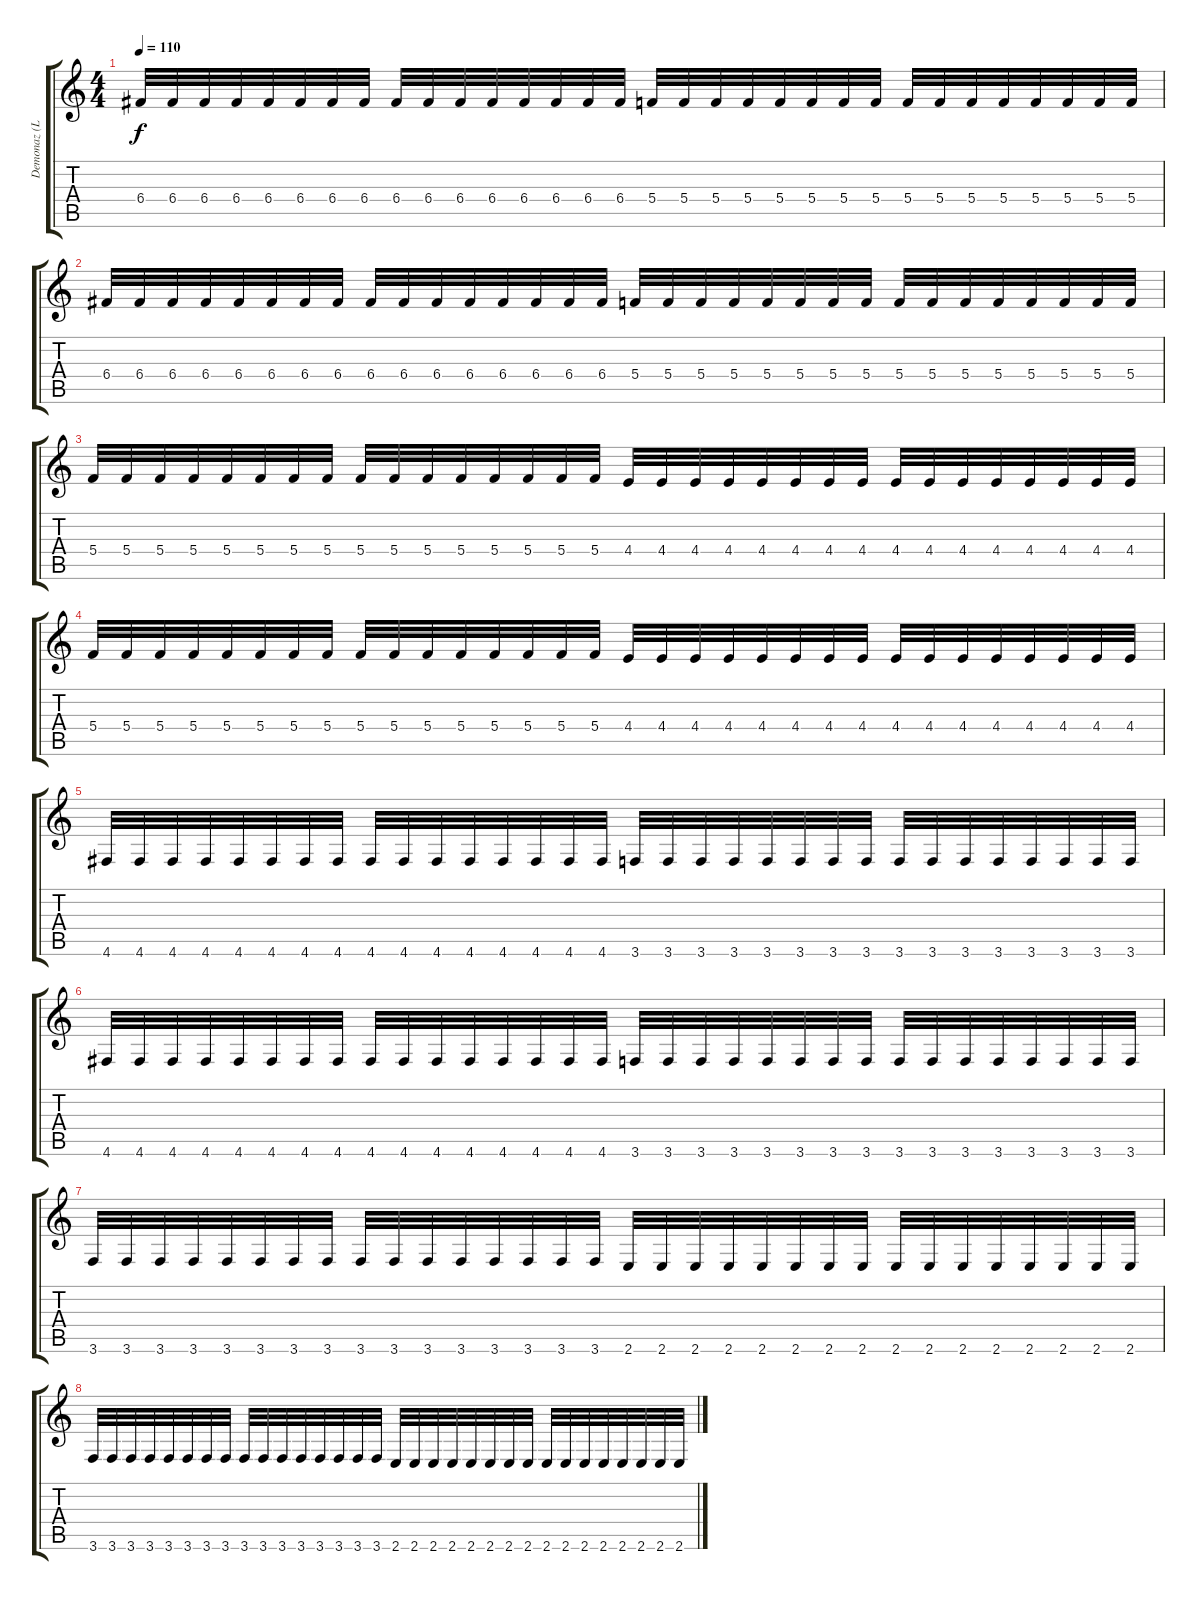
\track ("Demonaz (Left)" "Demonaz (L") {instrument overdrivenguitar}
\staff {score tabs}
\tuning (D4 A3 F3 C3 G2 D2) {hide}
\ts (4 4)
\tempo 110
\clef g2
\ks c
6.4.32{dy f} 6.4.32 6.4.32 6.4.32 6.4.32 6.4.32 6.4.32 6.4.32 6.4.32 6.4.32 6.4.32 6.4.32 6.4.32 6.4.32 6.4.32 6.4.32 5.4.32 5.4.32 5.4.32 5.4.32 5.4.32 5.4.32 5.4.32 5.4.32 5.4.32 5.4.32 5.4.32 5.4.32 5.4.32 5.4.32 5.4.32 5.4.32 |
6.4.32 6.4.32 6.4.32 6.4.32 6.4.32 6.4.32 6.4.32 6.4.32 6.4.32 6.4.32 6.4.32 6.4.32 6.4.32 6.4.32 6.4.32 6.4.32 5.4.32 5.4.32 5.4.32 5.4.32 5.4.32 5.4.32 5.4.32 5.4.32 5.4.32 5.4.32 5.4.32 5.4.32 5.4.32 5.4.32 5.4.32 5.4.32 |
5.4.32 5.4.32 5.4.32 5.4.32 5.4.32 5.4.32 5.4.32 5.4.32 5.4.32 5.4.32 5.4.32 5.4.32 5.4.32 5.4.32 5.4.32 5.4.32 4.4.32 4.4.32 4.4.32 4.4.32 4.4.32 4.4.32 4.4.32 4.4.32 4.4.32 4.4.32 4.4.32 4.4.32 4.4.32 4.4.32 4.4.32 4.4.32 |
5.4.32 5.4.32 5.4.32 5.4.32 5.4.32 5.4.32 5.4.32 5.4.32 5.4.32 5.4.32 5.4.32 5.4.32 5.4.32 5.4.32 5.4.32 5.4.32 4.4.32 4.4.32 4.4.32 4.4.32 4.4.32 4.4.32 4.4.32 4.4.32 4.4.32 4.4.32 4.4.32 4.4.32 4.4.32 4.4.32 4.4.32 4.4.32 |
4.6.32 4.6.32 4.6.32 4.6.32 4.6.32 4.6.32 4.6.32 4.6.32 4.6.32 4.6.32 4.6.32 4.6.32 4.6.32 4.6.32 4.6.32 4.6.32 3.6.32 3.6.32 3.6.32 3.6.32 3.6.32 3.6.32 3.6.32 3.6.32 3.6.32 3.6.32 3.6.32 3.6.32 3.6.32 3.6.32 3.6.32 3.6.32 |
4.6.32 4.6.32 4.6.32 4.6.32 4.6.32 4.6.32 4.6.32 4.6.32 4.6.32 4.6.32 4.6.32 4.6.32 4.6.32 4.6.32 4.6.32 4.6.32 3.6.32 3.6.32 3.6.32 3.6.32 3.6.32 3.6.32 3.6.32 3.6.32 3.6.32 3.6.32 3.6.32 3.6.32 3.6.32 3.6.32 3.6.32 3.6.32 |
3.6.32 3.6.32 3.6.32 3.6.32 3.6.32 3.6.32 3.6.32 3.6.32 3.6.32 3.6.32 3.6.32 3.6.32 3.6.32 3.6.32 3.6.32 3.6.32 2.6.32 2.6.32 2.6.32 2.6.32 2.6.32 2.6.32 2.6.32 2.6.32 2.6.32 2.6.32 2.6.32 2.6.32 2.6.32 2.6.32 2.6.32 2.6.32 |
3.6.32 3.6.32 3.6.32 3.6.32 3.6.32 3.6.32 3.6.32 3.6.32 3.6.32 3.6.32 3.6.32 3.6.32 3.6.32 3.6.32 3.6.32 3.6.32 2.6.32 2.6.32 2.6.32 2.6.32 2.6.32 2.6.32 2.6.32 2.6.32 2.6.32 2.6.32 2.6.32 2.6.32 2.6.32 2.6.32 2.6.32 2.6.32
